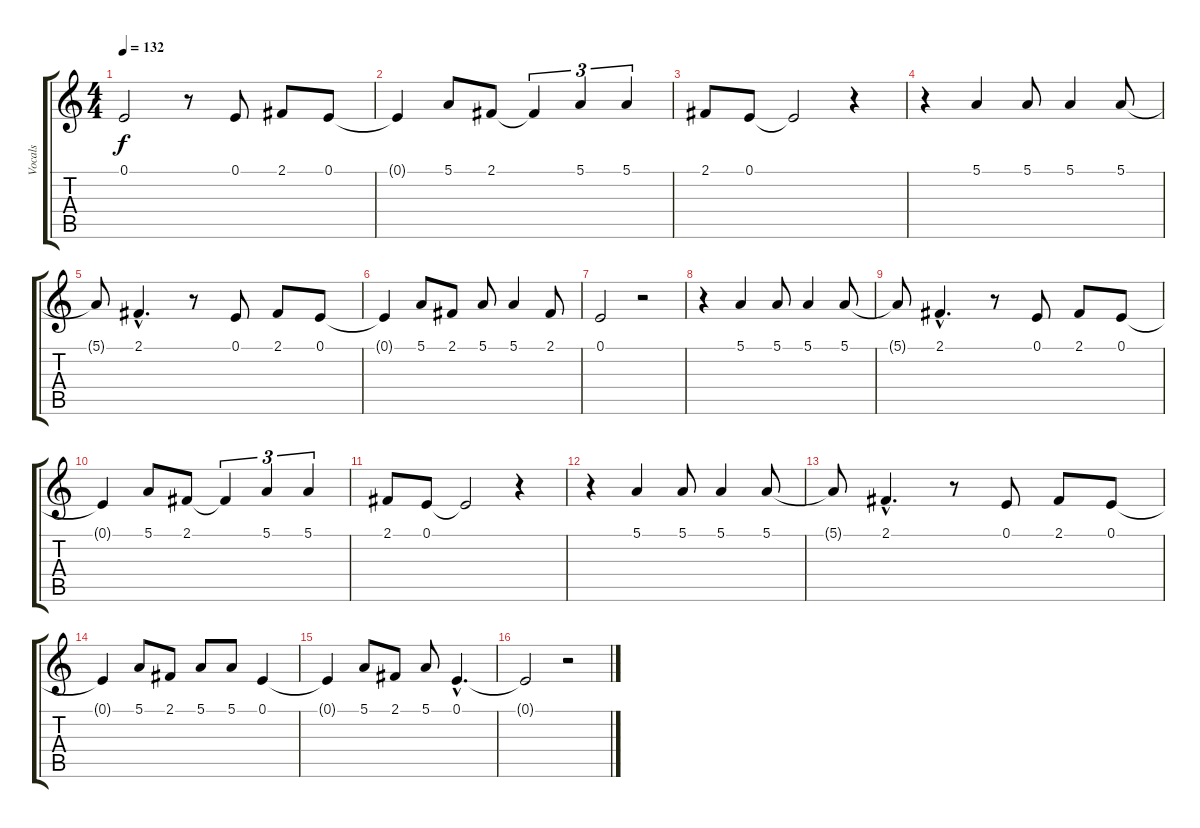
\track ("Vocals" "Vocals") {instrument bassoon}
\staff {score tabs}
\tuning (E4 B3 G3 D3 A2 E2) {hide}
\ts (4 4)
\tempo 132
\clef g2
\ks c
0.1.2{dy f} r.8 0.1.8 2.1.8 0.1.8 |
0.1{t}.4 5.1.8 2.1.8 2.1{t}.4{tu (3 2)} 5.1.4{tu (3 2)} 5.1.4{tu (3 2)} |
2.1.8 0.1.8 0.1{t}.2 r.4 |
r.4 5.1.4 5.1.8 5.1.4 5.1.8 |
5.1{t}.8 2.1{hac}.4{d} r.8 0.1.8 2.1.8 0.1.8 |
0.1{t}.4 5.1.8 2.1.8 5.1.8 5.1.4 2.1.8 |
0.1.2 r.2 |
r.4 5.1.4 5.1.8 5.1.4 5.1.8 |
5.1{t}.8 2.1{hac}.4{d} r.8 0.1.8 2.1.8 0.1.8 |
0.1{t}.4 5.1.8 2.1.8 2.1{t}.4{tu (3 2)} 5.1.4{tu (3 2)} 5.1.4{tu (3 2)} |
2.1.8 0.1.8 0.1{t}.2 r.4 |
r.4 5.1.4 5.1.8 5.1.4 5.1.8 |
5.1{t}.8 2.1{hac}.4{d} r.8 0.1.8 2.1.8 0.1.8 |
0.1{t}.4 5.1.8 2.1.8 5.1.8 5.1.8 0.1.4 |
0.1{t}.4 5.1.8 2.1.8 5.1.8 0.1{hac}.4{d} |
0.1{t}.2 r.2
